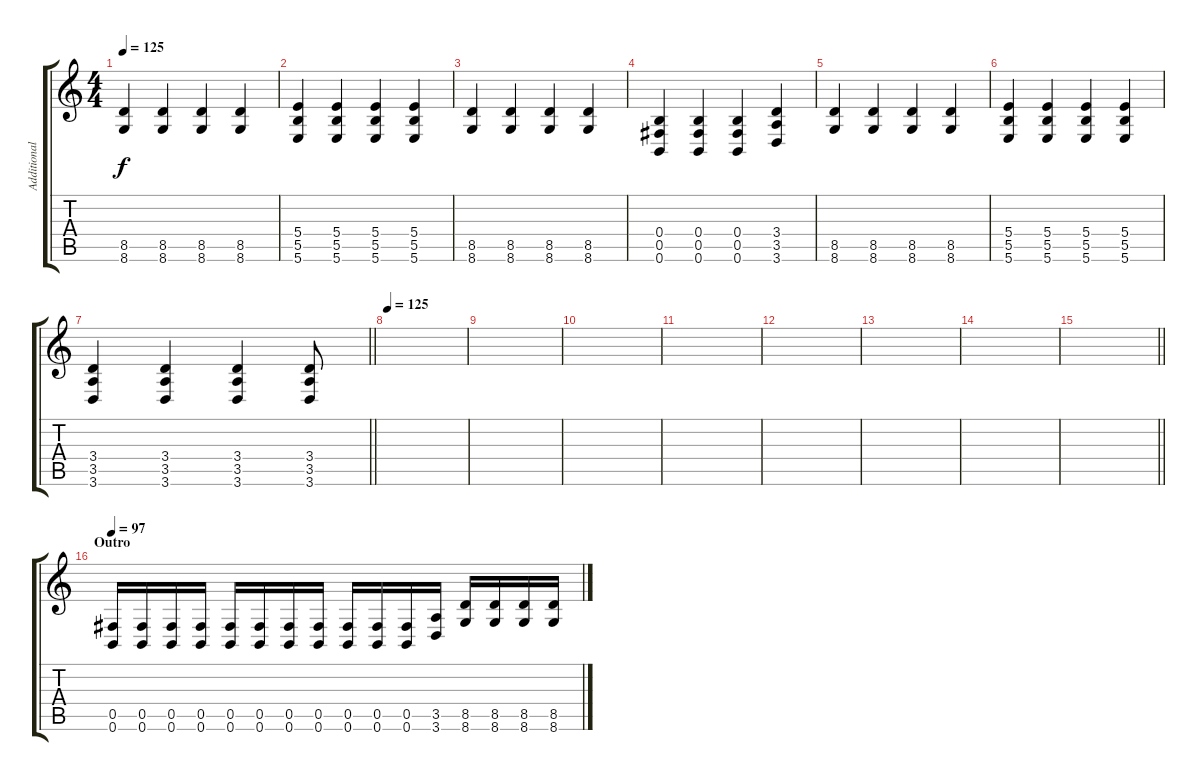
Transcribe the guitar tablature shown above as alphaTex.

\track ("Additional Guitar" "Additional") {instrument distortionguitar}
\staff {score tabs}
\tuning (Db4 Ab3 E3 B2 Gb2 B1) {hide}
\ts (4 4)
\tempo 125
\clef g2
\ks c
(8.5 8.6).4{dy f} (8.5 8.6).4 (8.5 8.6).4 (8.5 8.6).4 |
(5.4 5.5 5.6).4 (5.4 5.5 5.6).4 (5.4 5.5 5.6).4 (5.4 5.5 5.6).4 |
(8.5 8.6).4 (8.5 8.6).4 (8.5 8.6).4 (8.5 8.6).4 |
(0.4 0.5 0.6).4 (0.4 0.5 0.6).4 (0.4 0.5 0.6).4 (3.4 3.5 3.6).4 |
(8.5 8.6).4 (8.5 8.6).4 (8.5 8.6).4 (8.5 8.6).4 |
(5.4 5.5 5.6).4 (5.4 5.5 5.6).4 (5.4 5.5 5.6).4 (5.4 5.5 5.6).4 |
\barLineRight lightlight
(3.4 3.5 3.6).4 (3.4 3.5 3.6).4 (3.4 3.5 3.6).4 (3.4 3.5 3.6).8 |
\tempo 125
|
|
|
|
|
|
|
\barLineRight lightlight
|
\section ("" "Outro")
\tempo 97
(0.5 0.6).16 (0.5 0.6).16 (0.5 0.6).16 (0.5 0.6).16 (0.5 0.6).16 (0.5 0.6).16 (0.5 0.6).16 (0.5 0.6).16 (0.5 0.6).16 (0.5 0.6).16 (0.5 0.6).16 (3.5 3.6).16 (8.5 8.6).16 (8.5 8.6).16 (8.5 8.6).16 (8.5 8.6).16
